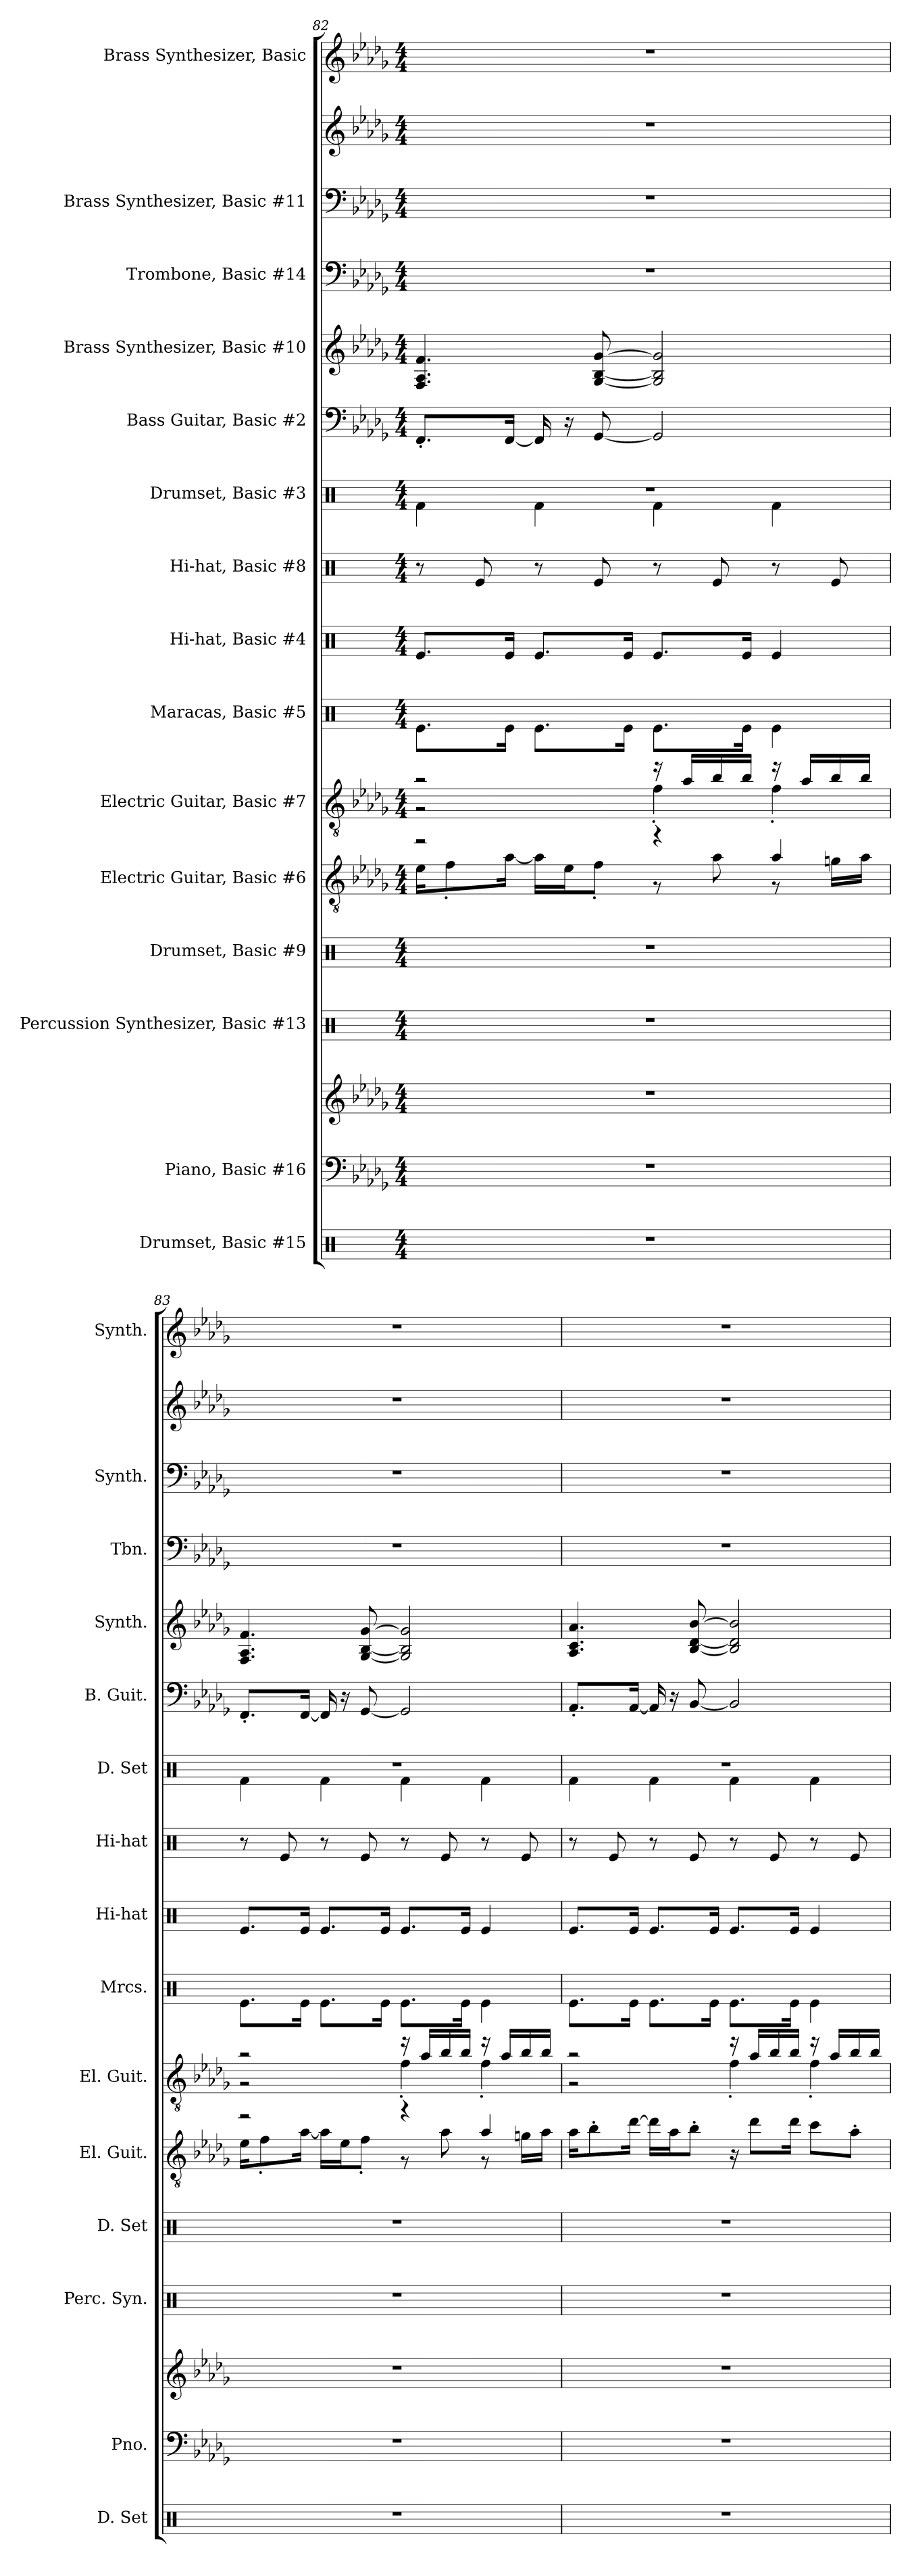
**kern	**kern	**kern	**kern	**kern	**kern	**kern	**kern	**kern	**kern	**kern	**kern	**kern	**kern	**kern	**kern	**kern
*part15	*part14	*part14	*part13	*part12	*part11	*part10	*part9	*part8	*part7	*part6	*part5	*part4	*part3	*part2	*part2	*part1
*staff17	*staff16	*staff15	*staff14	*staff13	*staff12	*staff11	*staff10	*staff9	*staff8	*staff7	*staff6	*staff5	*staff4	*staff3	*staff2	*staff1
*I"Drumset, Basic #15	*I"Piano, Basic #16	*	*I"Percussion Synthesizer, Basic #13	*I"Drumset, Basic #9	*I"Electric Guitar, Basic #6	*I"Electric Guitar, Basic #7	*I"Maracas, Basic #5	*I"Hi-hat, Basic #4	*I"Hi-hat, Basic #8	*I"Drumset, Basic #3	*I"Bass Guitar, Basic #2	*I"Brass Synthesizer, Basic #10	*I"Trombone, Basic #14	*I"Brass Synthesizer, Basic #11	*	*I"Brass Synthesizer, Basic
*I'D. Set	*I'Pno.	*	*I'Perc. Syn.	*I'D. Set	*I'El. Guit.	*I'El. Guit.	*I'Mrcs.	*I'Hi-hat	*I'Hi-hat	*I'D. Set	*I'B. Guit.	*I'Synth.	*I'Tbn.	*I'Synth.	*	*I'Synth.
*clefX	*clefF4	*clefG2	*clefX	*clefX	*clefGv2	*clefGv2	*clefX	*clefX	*clefX	*clefX	*clefF4	*clefG2	*clefF4	*clefF4	*clefG2	*clefG2
*	*	*	*	*	*	*	*	*	*	*	*ITrd7c12	*	*	*	*	*
*k[]	*k[b-e-a-d-g-]	*k[b-e-a-d-g-]	*k[]	*k[]	*k[b-e-a-d-g-]	*k[b-e-a-d-g-]	*k[]	*k[]	*k[]	*k[]	*k[b-e-a-d-g-]	*k[b-e-a-d-g-]	*k[b-e-a-d-g-]	*k[b-e-a-d-g-]	*k[b-e-a-d-g-]	*k[b-e-a-d-g-]
*M4/4	*M4/4	*M4/4	*M4/4	*M4/4	*M4/4	*M4/4	*M4/4	*M4/4	*M4/4	*M4/4	*M4/4	*M4/4	*M4/4	*M4/4	*M4/4	*M4/4
=82	=82	=82	=82	=82	=82	=82	=82	=82	=82	=82	=82	=82	=82	=82	=82	=82
*	*	*	*	*	*^	*^	*	*	*	*^	*	*	*	*	*	*
1r	1r	1r	1r	1r	2r	16e-\KL	2r	2r	8.Re\L	8.Re/L	8r	1r	4Rf\	8.FFF'/L	4.F/ 4.A-/ 4.f/	1r	1r	1r	1r
.	.	.	.	.	.	8f'\	.	.	.	.	.	.	.	.	.	.	.	.	.
.	.	.	.	.	.	.	.	.	.	.	8Re/	.	.	.	.	.	.	.	.
.	.	.	.	.	.	[16a-\Jk	.	.	16Re\Jk	16Re/Jk	.	.	.	[16FFF/Jk	.	.	.	.	.
.	.	.	.	.	.	16a-\LL]	.	.	8.Re\L	8.Re/L	8r	.	4Rf\	16FFF/]	.	.	.	.	.
.	.	.	.	.	.	16e-\J	.	.	.	.	.	.	.	16r	.	.	.	.	.
.	.	.	.	.	.	8f'\J	.	.	.	.	8Re/	.	.	[8GGG-/	[8G-/ [8B-/ [8g-/	.	.	.	.
.	.	.	.	.	.	.	.	.	16Re\Jk	16Re/Jk	.	.	.	.	.	.	.	.	.
.	.	.	.	.	4r	8r	16r	4f'\	8.Re\L	8.Re/L	8r	.	4Rf\	2GGG-/]	2G-/] 2B-/] 2g-/]	.	.	.	.
.	.	.	.	.	.	.	16a-/LL	.	.	.	.	.	.	.	.	.	.	.	.
.	.	.	.	.	.	8a-\	16b-/	.	.	.	8Re/	.	.	.	.	.	.	.	.
.	.	.	.	.	.	.	16b-/JJ	.	16Re\Jk	16Re/Jk	.	.	.	.	.	.	.	.	.
.	.	.	.	.	4a-/	8r	16r	4f'\	4Re\	4Re/	8r	.	4Rf\	.	.	.	.	.	.
.	.	.	.	.	.	.	16a-/LL	.	.	.	.	.	.	.	.	.	.	.	.
.	.	.	.	.	.	16gn\LL	16b-/	.	.	.	8Re/	.	.	.	.	.	.	.	.
.	.	.	.	.	.	16a-\JJ	16b-/JJ	.	.	.	.	.	.	.	.	.	.	.	.
!!LO:PB:g=z
=83	=83	=83	=83	=83	=83	=83	=83	=83	=83	=83	=83	=83	=83	=83	=83	=83	=83	=83	=83
1r	1r	1r	1r	1r	2r	16e-\KL	2r	2r	8.Re\L	8.Re/L	8r	1r	4Rf\	8.FFF'/L	4.F/ 4.A-/ 4.f/	1r	1r	1r	1r
.	.	.	.	.	.	8f'\	.	.	.	.	.	.	.	.	.	.	.	.	.
.	.	.	.	.	.	.	.	.	.	.	8Re/	.	.	.	.	.	.	.	.
.	.	.	.	.	.	[16a-\Jk	.	.	16Re\Jk	16Re/Jk	.	.	.	[16FFF/Jk	.	.	.	.	.
.	.	.	.	.	.	16a-\LL]	.	.	8.Re\L	8.Re/L	8r	.	4Rf\	16FFF/]	.	.	.	.	.
.	.	.	.	.	.	16e-\J	.	.	.	.	.	.	.	16r	.	.	.	.	.
.	.	.	.	.	.	8f'\J	.	.	.	.	8Re/	.	.	[8GGG-/	[8G-/ [8B-/ [8g-/	.	.	.	.
.	.	.	.	.	.	.	.	.	16Re\Jk	16Re/Jk	.	.	.	.	.	.	.	.	.
.	.	.	.	.	4r	8r	16r	4f'\	8.Re\L	8.Re/L	8r	.	4Rf\	2GGG-/]	2G-/] 2B-/] 2g-/]	.	.	.	.
.	.	.	.	.	.	.	16a-/LL	.	.	.	.	.	.	.	.	.	.	.	.
.	.	.	.	.	.	8a-\	16b-/	.	.	.	8Re/	.	.	.	.	.	.	.	.
.	.	.	.	.	.	.	16b-/JJ	.	16Re\Jk	16Re/Jk	.	.	.	.	.	.	.	.	.
.	.	.	.	.	4a-/	8r	16r	4f'\	4Re\	4Re/	8r	.	4Rf\	.	.	.	.	.	.
.	.	.	.	.	.	.	16a-/LL	.	.	.	.	.	.	.	.	.	.	.	.
.	.	.	.	.	.	16gn\LL	16b-/	.	.	.	8Re/	.	.	.	.	.	.	.	.
.	.	.	.	.	.	16a-\JJ	16b-/JJ	.	.	.	.	.	.	.	.	.	.	.	.
*	*	*	*	*	*v	*v	*	*	*	*	*	*	*	*	*	*	*	*	*
=84	=84	=84	=84	=84	=84	=84	=84	=84	=84	=84	=84	=84	=84	=84	=84	=84	=84	=84
1r	1r	1r	1r	1r	16a-\KL	2r	2r	8.Re\L	8.Re/L	8r	1r	4Rf\	8.AAA-'/L	4.A-/ 4.c/ 4.a-/	1r	1r	1r	1r
.	.	.	.	.	8b-'\	.	.	.	.	.	.	.	.	.	.	.	.	.
.	.	.	.	.	.	.	.	.	.	8Re/	.	.	.	.	.	.	.	.
.	.	.	.	.	[16dd-\Jk	.	.	16Re\Jk	16Re/Jk	.	.	.	[16AAA-/Jk	.	.	.	.	.
.	.	.	.	.	16dd-\LL]	.	.	8.Re\L	8.Re/L	8r	.	4Rf\	16AAA-/]	.	.	.	.	.
.	.	.	.	.	16a-\J	.	.	.	.	.	.	.	16r	.	.	.	.	.
.	.	.	.	.	8b-'\J	.	.	.	.	8Re/	.	.	[8BBB-/	[8B-/ [8d-/ [8b-/	.	.	.	.
.	.	.	.	.	.	.	.	16Re\Jk	16Re/Jk	.	.	.	.	.	.	.	.	.
.	.	.	.	.	16r	16r	4f'\	8.Re\L	8.Re/L	8r	.	4Rf\	2BBB-/]	2B-/] 2d-/] 2b-/]	.	.	.	.
.	.	.	.	.	8dd-\L	16a-/LL	.	.	.	.	.	.	.	.	.	.	.	.
.	.	.	.	.	.	16b-/	.	.	.	8Re/	.	.	.	.	.	.	.	.
.	.	.	.	.	16dd-\Jk	16b-/JJ	.	16Re\Jk	16Re/Jk	.	.	.	.	.	.	.	.	.
.	.	.	.	.	8cc\L	16r	4f'\	4Re\	4Re/	8r	.	4Rf\	.	.	.	.	.	.
.	.	.	.	.	.	16a-/LL	.	.	.	.	.	.	.	.	.	.	.	.
.	.	.	.	.	8a-'\J	16b-/	.	.	.	8Re/	.	.	.	.	.	.	.	.
.	.	.	.	.	.	16b-/JJ	.	.	.	.	.	.	.	.	.	.	.	.
*	*	*	*	*	*	*v	*v	*	*	*	*v	*v	*	*	*	*	*	*
=	=	=	=	=	=	=	=	=	=	=	=	=	=	=	=	=
*-	*-	*-	*-	*-	*-	*-	*-	*-	*-	*-	*-	*-	*-	*-	*-	*-
